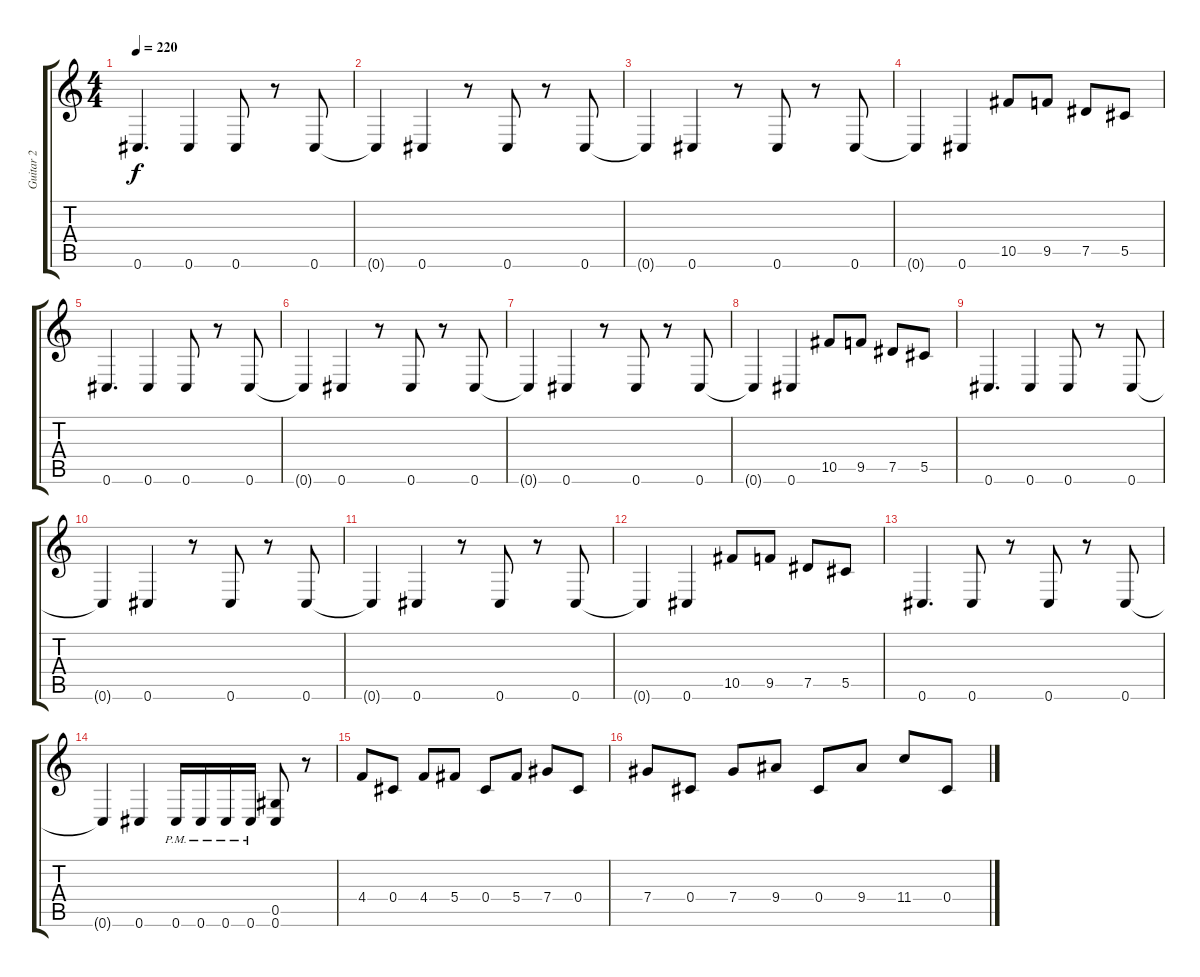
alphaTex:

\track ("Guitar 2" "Guitar 2") {instrument distortionguitar}
\staff {score tabs}
\tuning (Eb4 Bb3 Gb3 Db3 Ab2 Db2) {hide}
\ts (4 4)
\tempo 220
\clef g2
\ks c
0.6.4{d dy f} 0.6.4 0.6.8 r.8 0.6.8 |
0.6{t}.4 0.6.4 r.8 0.6.8 r.8 0.6.8 |
0.6{t}.4 0.6.4 r.8 0.6.8 r.8 0.6.8 |
0.6{t}.4 0.6.4 10.5.8 9.5.8 7.5.8 5.5.8 |
0.6.4{d} 0.6.4 0.6.8 r.8 0.6.8 |
0.6{t}.4 0.6.4 r.8 0.6.8 r.8 0.6.8 |
0.6{t}.4 0.6.4 r.8 0.6.8 r.8 0.6.8 |
0.6{t}.4 0.6.4 10.5.8 9.5.8 7.5.8 5.5.8 |
0.6.4{d} 0.6.4 0.6.8 r.8 0.6.8 |
0.6{t}.4 0.6.4 r.8 0.6.8 r.8 0.6.8 |
0.6{t}.4 0.6.4 r.8 0.6.8 r.8 0.6.8 |
0.6{t}.4 0.6.4 10.5.8 9.5.8 7.5.8 5.5.8 |
0.6.4{d} 0.6.8 r.8 0.6.8 r.8 0.6.8 |
0.6{t}.4 0.6.4 0.6{pm}.16 0.6{pm}.16 0.6{pm}.16 0.6{pm}.16 (0.5 0.6).8 r.8 |
4.4.8 0.4.8 4.4.8 5.4.8 0.4.8 5.4.8 7.4.8 0.4.8 |
7.4.8 0.4.8 7.4.8 9.4.8 0.4.8 9.4.8 11.4.8 0.4.8
